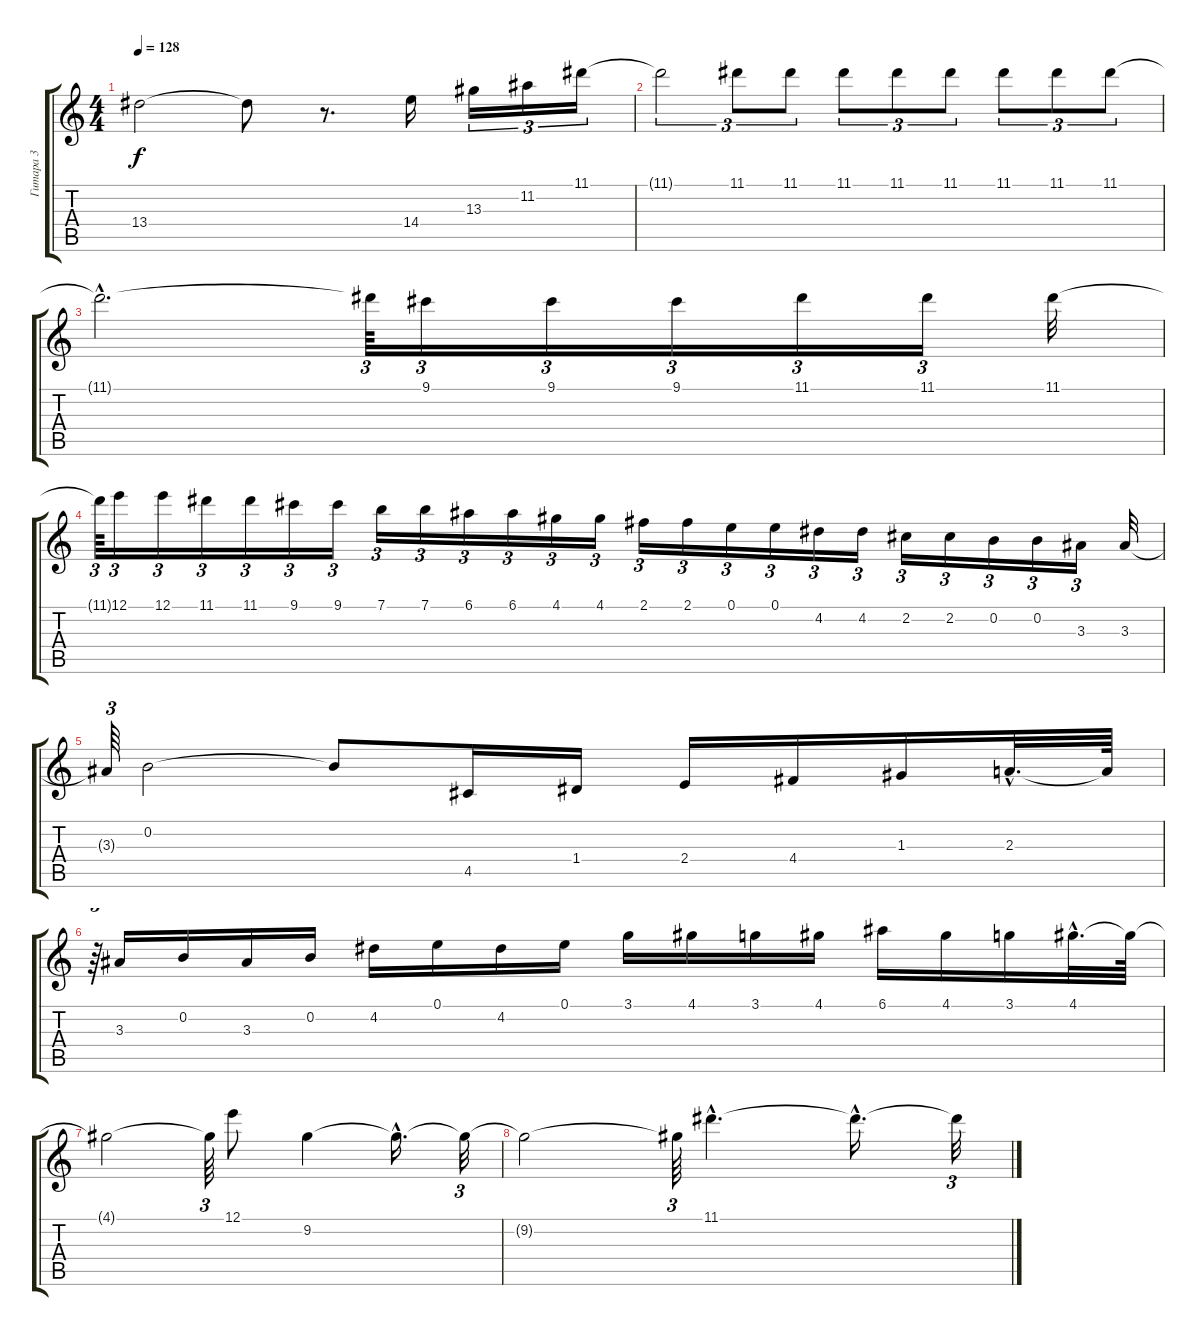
\track ("Гитара 3" "Гитара 3") {instrument distortionguitar}
\staff {score tabs}
\tuning (E4 B3 G3 D3 A2 E2) {hide}
\ts (4 4)
\tempo 128
\clef g2
\ks c
13.4.2{dy f} 13.4{t}.8 r.8{d} 14.4.16 13.3.16{tu (3 2)} 11.2.16{tu (3 2)} 11.1.16{tu (3 2)} |
11.1{t}.2{tu (3 2)} 11.1.8{tu (3 2)} 11.1.8{tu (3 2)} 11.1.8{tu (3 2)} 11.1.8{tu (3 2)} 11.1.8{tu (3 2)} 11.1.8{tu (3 2)} 11.1.8{tu (3 2)} 11.1.8{tu (3 2)} |
11.1{hac t}.2{d} 11.1{t}.64{tu (3 2)} 9.1.16{tu (3 2)} 9.1.16{tu (3 2)} 9.1.16{tu (3 2)} 11.1.16{tu (3 2)} 11.1.16{tu (3 2)} 11.1.32 |
11.1{t}.64{tu (3 2)} 12.1.16{tu (3 2)} 12.1.16{tu (3 2)} 11.1.16{tu (3 2)} 11.1.16{tu (3 2)} 9.1.16{tu (3 2)} 9.1.16{tu (3 2)} 7.1.16{tu (3 2)} 7.1.16{tu (3 2)} 6.1.16{tu (3 2)} 6.1.16{tu (3 2)} 4.1.16{tu (3 2)} 4.1.16{tu (3 2)} 2.1.16{tu (3 2)} 2.1.16{tu (3 2)} 0.1.16{tu (3 2)} 0.1.16{tu (3 2)} 4.2.16{tu (3 2)} 4.2.16{tu (3 2)} 2.2.16{tu (3 2)} 2.2.16{tu (3 2)} 0.2.16{tu (3 2)} 0.2.16{tu (3 2)} 3.3.16{tu (3 2)} 3.3.32 |
3.3{t}.64{tu (3 2)} 0.2.2 0.2{t}.8 4.5.16 1.4.16 2.4.16 4.4.16 1.3.16 2.3{hac}.32{d} 2.3{t}.64 |
r.64{tu (3 2)} 3.3.16 0.2.16 3.3.16 0.2.16 4.2.16 0.1.16 4.2.16 0.1.16 3.1.16 4.1.16 3.1.16 4.1.16 6.1.16 4.1.16 3.1.16 4.1{hac}.32{d} 4.1{t}.64 |
4.1{t}.2 4.1{t}.64{tu (3 2)} 12.1.8 9.2.4 9.2{hac t}.16{d} 9.2{t}.32{tu (3 2)} |
9.2{t}.2 9.2{t}.64{tu (3 2)} 11.1{hac}.4{d} 11.1{hac t}.16{d} 11.1{t}.32{tu (3 2)}
